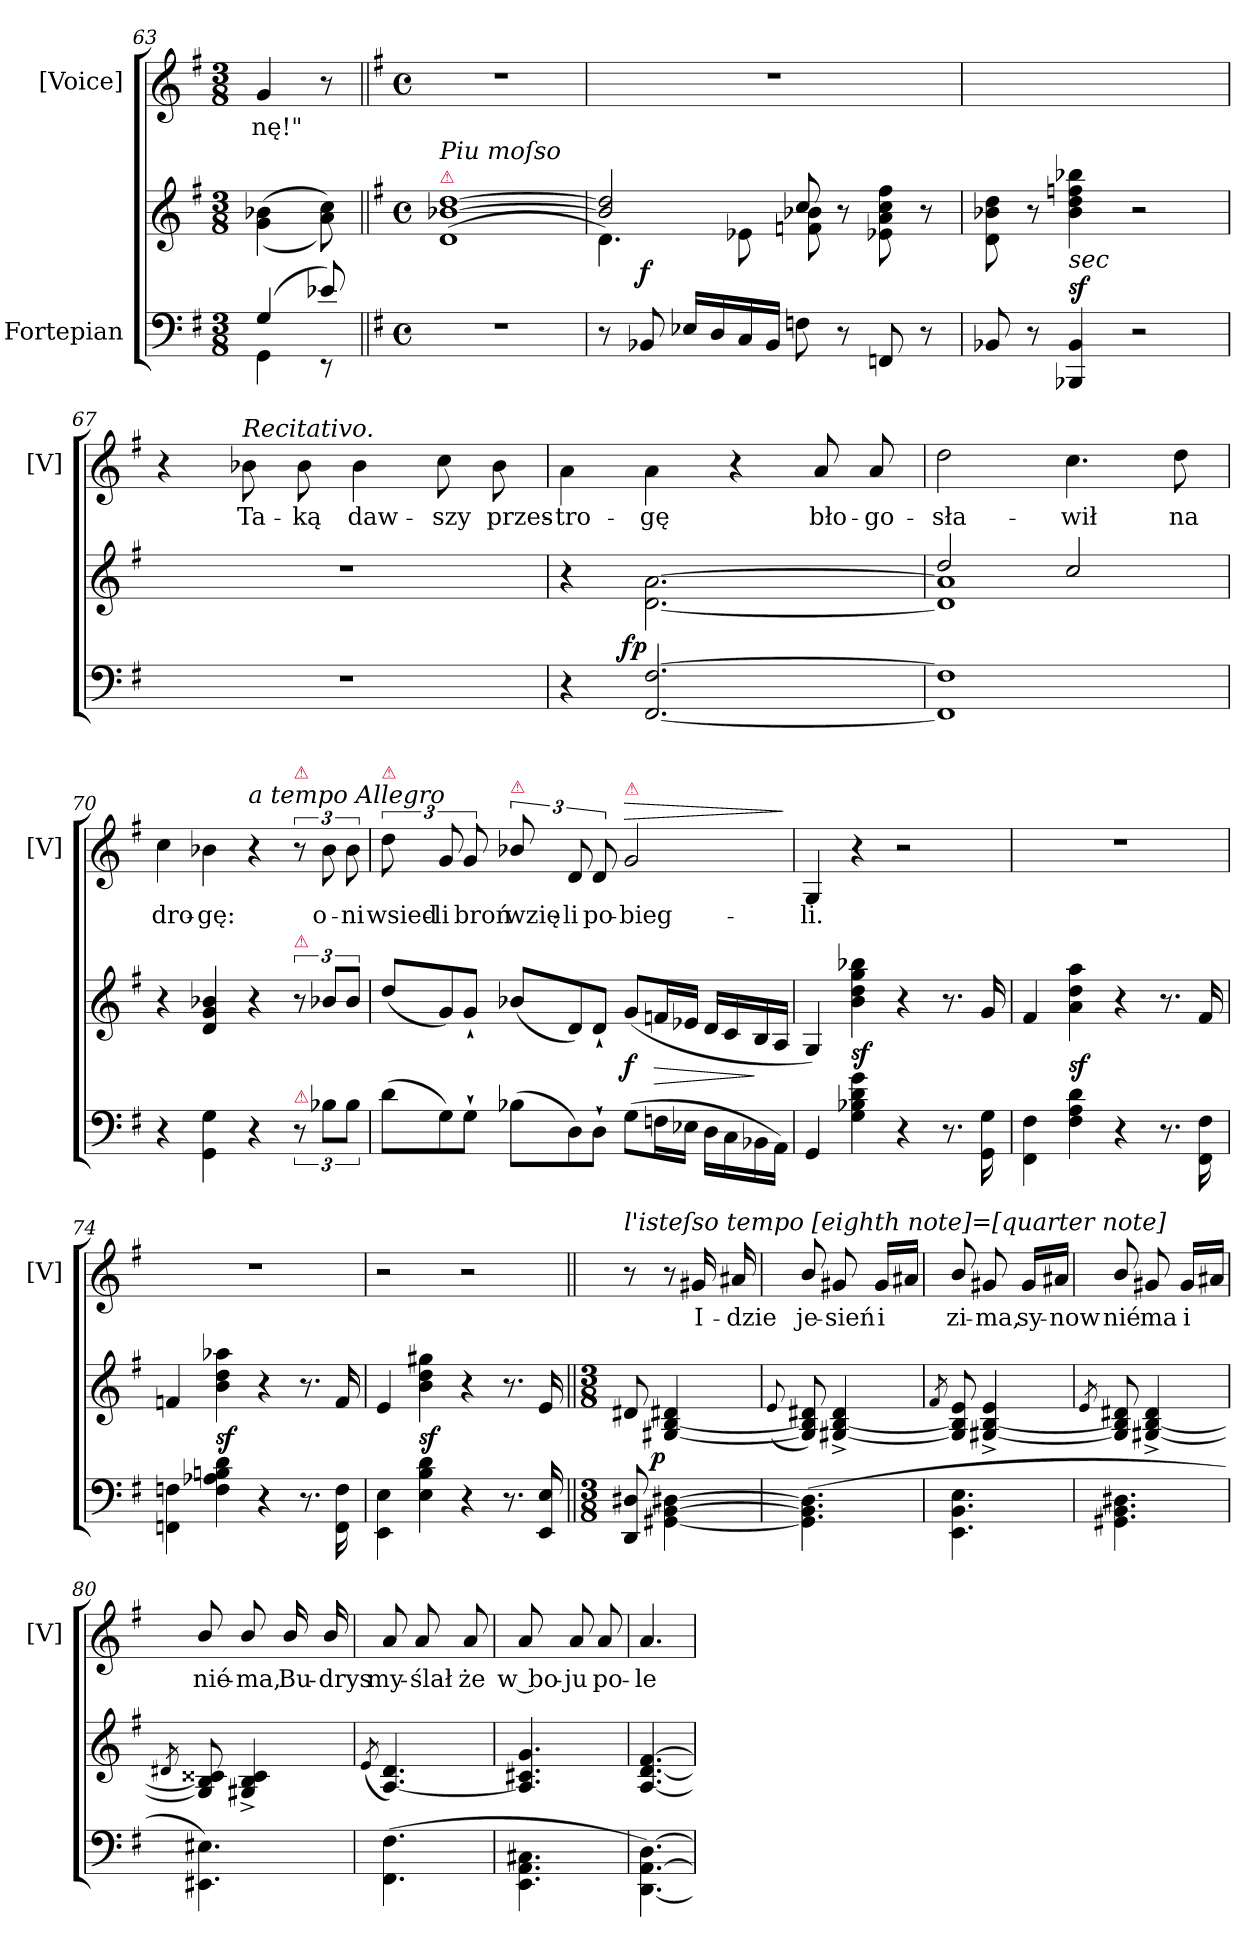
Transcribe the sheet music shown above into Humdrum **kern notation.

**kern	**kern	**dynam	**kern	**text	**dynam
*part2	*part2	*part2	*part1	*part1	*part1
*staff3	*staff2	*staff2/3	*staff1	*staff1	*staff1
*I"Fortepian	*	*	*I"[Voice]	*	*
*	*	*	*I'[V]	*	*
*clefF4	*clefG2	*	*clefG2	*	*
*k[f#]	*k[f#]	*	*k[f#]	*	*
*M3/8	*M3/8	*	*M3/8	*	*
=63	=63	=63	=63	=63	=63
*^	*	*	*	*	*
(4G/	4GG\	(<(>4g\ 4b-X\	.	4g/	-nę!"	.
8e-X/)	8r	8a\ 8cc\))	.	8r	.	.
*v	*v	*	*	*	*	*
=64||	=64||	=64||	=64||	=64||	=64||
*k[f#]	*k[f#]	*	*k[f#]	*	*
*M4/4	*M4/4	*	*M4/4	*	*
*met(c)	*met(c)	*	*met(c)	*	*
*^	*^	*	*	*	*
!	!	!LO:TX:a:color=crimson:t=⚠	!	!	!	!	!
!	!	!LO:TX:a:i:t=Piu moſso	!	!	!	!	!
*v	*v	*	*	*	*	*	*
1r	[1b-X [1dd	(>1d/	.	1r	.	.
=65	=65	=65	=65	=65	=65	=65
*	*	*^	*	*	*	*
8r	2b-]/ 2dd]/	4.d\)	8ryy	.	1r	.	.
8BB-X/	.	.	2..ryy	f	.	.	.
16E-X/LL	.	.	.	.	.	.	.
16D/	.	.	.	.	.	.	.
16C/	.	8e-X\	.	.	.	.	.
16BB-/JJ	.	.	.	.	.	.	.
8Fn\	8cc/	8fn\ 8b-X\	.	.	.	.	.
8r	8r	4.ryy	.	.	.	.	.
8FFn/	8e-X\ 8a\ 8cc\ 8ff#\	.	.	.	.	.	.
8r	8r	.	.	.	.	.	.
*	*v	*v	*v	*	*	*	*
=66	=66	=66	=66	=66	=66
8BB-X/	8d\ 8b-X\ 8dd\	.	1ryy	.	.
8r	8r	.	.	.	.
!	!LO:TX:b:i:t=sec	!	!	!	!
4BBB-X/ 4BB-/	4b-\ 4dd\ 4ffn\ 4bb-X\	sf	.	.	.
2r	2r	.	.	.	.
=67	=67	=67	=67	=67	=67
1r	1r	.	4r	.	.
!	!	!	!LO:TX:a:i:t=Recitativo.	!	!
.	.	.	8b-X\	Ta-	.
.	.	.	8b-\	-ką	.
.	.	.	4b-\	daw-	.
.	.	.	8cc\	-szy	.
.	.	.	8b-\	przes-	.
=68	=68	=68	=68	=68	=68
4r	4r	.	4a\	-tro-	.
!	!	!LO:DY:b:rj	!	!	!
[2.FF#/ [2.F#/	[2.d\ [2.a\	fp	4a\	-gę	.
.	.	.	4r	.	.
.	.	.	8a/	bło-	.
.	.	.	8a/	-go-	.
=69	=69	=69	=69	=69	=69
*	*^	*	*	*	*
1FF#] 1F#]	2dd/	1d] 1a]	.	2dd\	-sła-	.
.	2cc/	.	.	4.cc\	-wił	.
.	.	.	.	8dd\	na	.
*	*v	*v	*	*	*	*
=70	=70	=70	=70	=70	=70
4r	4r	.	4cc\	dro-	.
4GG\ 4G\	4d/ 4g/ 4b-X/	.	4b-X\	-gę:	.
!	!	!	!LO:TX:a:i:t=a tempo Allegro	!	!
4r	4r	.	4r	.	.
!	!	!	!LO:TX:a:color=crimson:t=⚠	!	!
!	!LO:TX:a:color=crimson:t=⚠	!	!	!	!
!LO:TX:a:color=crimson:t=⚠	!	!	!	!	!
12r	12r	.	12r	.	.
12B-X\L	12b-X/L	.	12b-\	o-	.
12B-\J	12b-/J	.	12b-\	-ni	.
=71	=71	=71	=71	=71	=71
*Xtuplet	*Xtuplet	*	*	*	*
!	!	!	!LO:TX:a:color=crimson:t=⚠	!	!
(>12d\L	(<12dd/L	.	12dd\	wsied-	.
12G\)	12g/)	.	12g/	-li	.
12G`>\J	12g`</J	.	12g/	broń	.
!	!	!	!LO:TX:a:color=crimson:t=⚠	!	!
(>12B-X\L	(<12b-X/L	.	12b-X/	wzię-	.
12D\)	12d/)	.	12d/	-li	.
12D`>\J	12d`</J	.	12d/	po-	.
!	!	!	!LO:TX:a:color=crimson:t=⚠	!	!
!	!	!	!	!	!LO:HP:a
(>8G\L	(<8g/L	f	2g/	-bieg-	>
16Fn\L	16fn/L	>	.	.	.
16E-X\JJ	16e-X/JJ	.	.	.	.
16D\LL	16d/LL	.	.	.	.
16C\	16c/	.	.	.	.
16BB-X\	16B/	]	.	.	.
16AA\JJ)	16A/JJ	.	.	.	.
.	.	.	.	.	]
=72	=72	=72	=72	=72	=72
4GG/	4G/)	.	4G/	-li.	.
4G\ 4B-X\ 4d\ 4g\	4b\ 4dd\ 4gg\ 4bb-X\	sf	4r	.	.
4r	4r	.	2r	.	.
8.r	8.r	.	.	.	.
16GG\ 16G\	16g/	.	.	.	.
=73	=73	=73	=73	=73	=73
4FF#\ 4F#\	4f#/	.	1r	.	.
4F#\ 4A\ 4d\	4a\ 4dd\ 4aa\	sf	.	.	.
4r	4r	.	.	.	.
8.r	8.r	.	.	.	.
16FF#\ 16F#\	16f#/	.	.	.	.
=74	=74	=74	=74	=74	=74
4FFn\ 4Fn\	4fn/	.	1r	.	.
4F\ 4A-X\ 4Bn\ 4d\	4b\ 4dd\ 4aa-X\	sf	.	.	.
4r	4r	.	.	.	.
8.r	8.r	.	.	.	.
16FF\ 16F\	16f/	.	.	.	.
=75	=75	=75	=75	=75	=75
4EE\ 4E\	4e/	.	2r	.	.
4E\ 4B\ 4d\	4b\ 4dd\ 4gg#X\	sf	.	.	.
4r	4r	.	2r	.	.
8.r	8.r	.	.	.	.
16EE/ 16E/	16e/	.	.	.	.
=76||	=76||	=76||	=76||	=76||	=76||
*M3/8	*M3/8	*	*	*	*
!	!	!	!LO:TX:a:i:t=l'isteſso tempo [eighth note]=[quarter note]	!	!
8DD/ 8D#X/	8d#X/	.	8r	.	.
!	!	!LO:DY:b:rj	!	!	!
[4GG#X\ [4BB\ [4D#X\	[4G#X/ [4B/ 4d#X/	p	8r	.	.
.	.	.	16g#X/	I-	.
.	.	.	16a#X/	-dzie	.
=77	=77	=77	=77	=77	=77
.	(<8qqe/	.	.	.	.
(<4.GG#]\ 4.BB]\ 4.D#]\	8G#]/ 8B]/ 8d#X/)	.	8b/	je-	.
.	[4G#X^>/ [4B^>/ 4d#^>/	.	8g#X/	-sień	.
.	.	.	16g#/LL	i	.
.	.	.	16a#X/JJ	.	.
=78	=78	=78	=78	=78	=78
.	8qf#/	.	.	.	.
4.EE\ 4.BB\ 4.E\	8G#]/ 8B]/ 8e/	.	8b/	zi-	.
.	[4G#X^>/ [4B^>/ 4e^>/	.	8g#X/	-ma,	.
.	.	.	16g#/LL	sy-	.
.	.	.	16a#X/JJ	-now	.
=79	=79	=79	=79	=79	=79
.	8qe/	.	.	.	.
4.GG#X\ 4.BB\ 4.D#X\	8G#]/ 8B]/ 8d#X/	.	8b/	nié	.
.	[4G#X^>/ [4B^>/ 4d#^>/	.	8g#X/	ma	.
.	.	.	16g#/LL	i	.
.	.	.	16a#X/JJ	.	.
=80	=80	=80	=80	=80	=80
.	8qd#X/	.	.	.	.
4.EE#X\ 4.E#X\)	8G#]/ 8B]/ 8c##X/	.	8b/	nié-	.
.	4G#X^>/ 4B^>/ 4c##^>/	.	8b/	-ma,	.
.	.	.	16b/	Bu-	.
.	.	.	16b/	-drys	.
=81	=81	=81	=81	=81	=81
.	(<8qe/	.	.	.	.
(<4.FF#\ 4.F#\	[4.A/ 4.d/)	.	8a/	my-	.
.	.	.	8a/	-ślał	.
.	.	.	8a/	że	.
=82	=82	=82	=82	=82	=82
4.EE\ 4.AA\ 4.C#X\	4.A]/ 4.c#X/ 4.g/	.	8a/	w bo-	.
.	.	.	8a/	-ju	.
.	.	.	8a/	po-	.
=83	=83	=83	=83	=83	=83
[4.DD\ [4.AA\ [4.D\)	[4.A/ [4.d/ [4.f#/	.	4.a/	-le-	.
=	=	=	=	=	=
*-	*-	*-	*-	*-	*-
